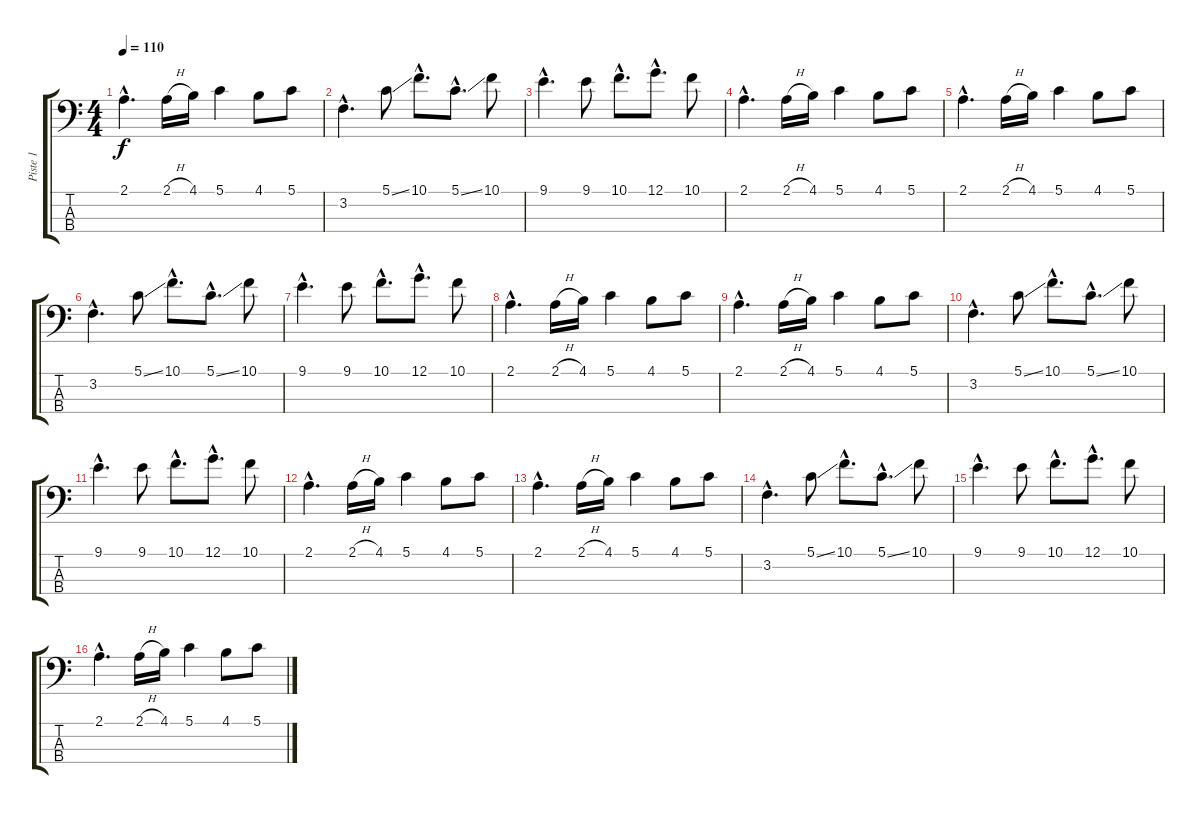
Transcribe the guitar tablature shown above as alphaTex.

\track ("Piste 1" "Piste 1") {instrument electricbasspick}
\staff {score tabs}
\tuning (G2 D2 A1 E1) {hide}
\ts (4 4)
\tempo 110
\clef f4
\ks c
2.1{hac}.4{d dy f} 2.1{h}.16 4.1.16 5.1.4 4.1.8 5.1.8 |
3.2{hac}.4{d} 5.1{ss}.8 10.1{hac}.8{d} 5.1{ss hac}.8{d} 10.1.8 |
9.1{hac}.4{d} 9.1.8 10.1{hac}.8{d} 12.1{hac}.8{d} 10.1.8 |
2.1{hac}.4{d} 2.1{h}.16 4.1.16 5.1.4 4.1.8 5.1.8 |
2.1{hac}.4{d} 2.1{h}.16 4.1.16 5.1.4 4.1.8 5.1.8 |
3.2{hac}.4{d} 5.1{ss}.8 10.1{hac}.8{d} 5.1{ss hac}.8{d} 10.1.8 |
9.1{hac}.4{d} 9.1.8 10.1{hac}.8{d} 12.1{hac}.8{d} 10.1.8 |
2.1{hac}.4{d} 2.1{h}.16 4.1.16 5.1.4 4.1.8 5.1.8 |
2.1{hac}.4{d} 2.1{h}.16 4.1.16 5.1.4 4.1.8 5.1.8 |
3.2{hac}.4{d} 5.1{ss}.8 10.1{hac}.8{d} 5.1{ss hac}.8{d} 10.1.8 |
9.1{hac}.4{d} 9.1.8 10.1{hac}.8{d} 12.1{hac}.8{d} 10.1.8 |
2.1{hac}.4{d} 2.1{h}.16 4.1.16 5.1.4 4.1.8 5.1.8 |
2.1{hac}.4{d} 2.1{h}.16 4.1.16 5.1.4 4.1.8 5.1.8 |
3.2{hac}.4{d} 5.1{ss}.8 10.1{hac}.8{d} 5.1{ss hac}.8{d} 10.1.8 |
9.1{hac}.4{d} 9.1.8 10.1{hac}.8{d} 12.1{hac}.8{d} 10.1.8 |
2.1{hac}.4{d} 2.1{h}.16 4.1.16 5.1.4 4.1.8 5.1.8
